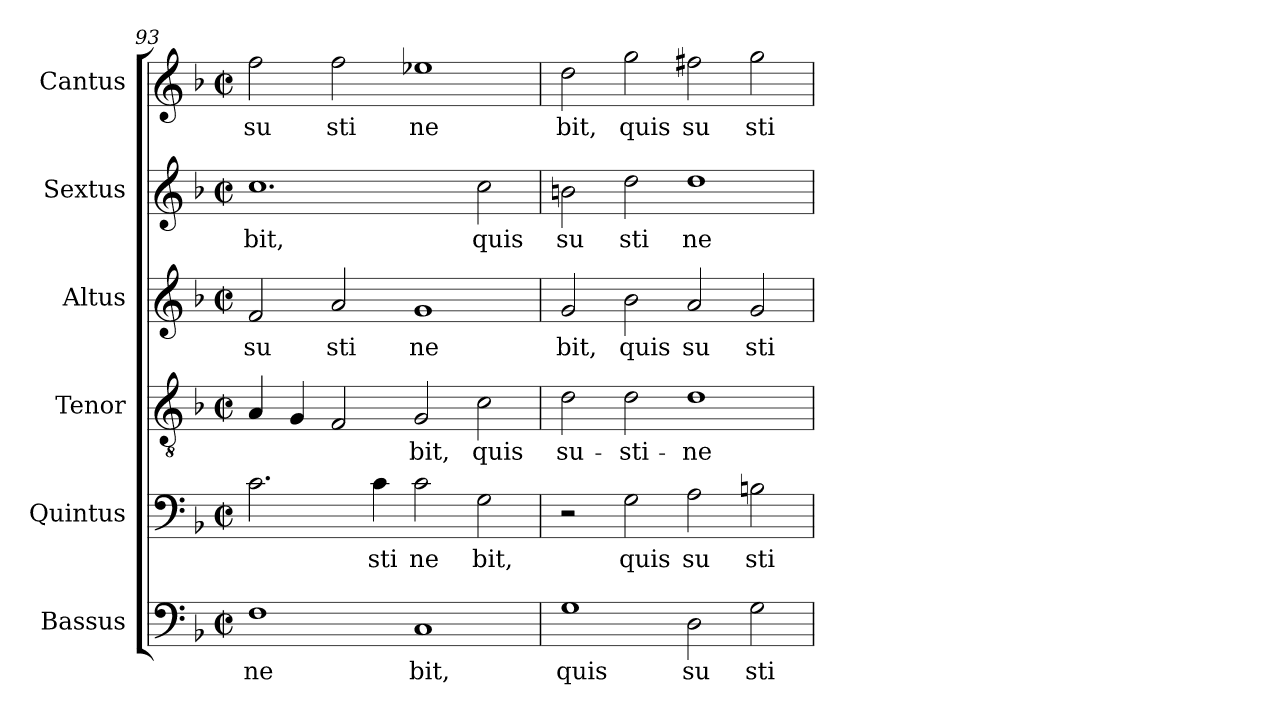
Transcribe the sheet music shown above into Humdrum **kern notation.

**kern	**text	**kern	**text	**kern	**text	**kern	**text	**kern	**text	**kern	**text
*part6	*part6	*part5	*part5	*part4	*part4	*part3	*part3	*part2	*part2	*part1	*part1
*staff6	*staff6	*staff5	*staff5	*staff4	*staff4	*staff3	*staff3	*staff2	*staff2	*staff1	*staff1
*I"Bassus	*	*I"Quintus	*	*I"Tenor	*	*I"Altus	*	*I"Sextus	*	*I"Cantus	*
*I'Bassus	*	*I'Quintus	*	*I'Tenor	*	*I'Altus	*	*I'Sextus	*	*I'Cantus	*
*clefF4	*	*clefF4	*	*clefGv2	*	*clefG2	*	*clefG2	*	*clefG2	*
*k[b-]	*	*k[b-]	*	*k[b-]	*	*k[b-]	*	*k[b-]	*	*k[b-]	*
*F:	*	*F:	*	*F:	*	*F:	*	*F:	*	*F:	*
*M2/2	*	*M2/2	*	*M2/2	*	*M2/2	*	*M2/2	*	*M2/2	*
*met(c|)	*	*met(c|)	*	*met(c|)	*	*met(c|)	*	*met(c|)	*	*met(c|)	*
=93	=93	=93	=93	=93	=93	=93	=93	=93	=93	=93	=93
!	!LO:LY:b:cj	!	!	!	!	!	!LO:LY:b:cj	!	!LO:LY:b:cj	!	!LO:LY:b:cj
1F	ne	2.c\	.	4A/	.	2f/	su	1.cc	bit,	2ff\	su
.	.	.	.	4G/	.	.	.	.	.	.	.
!	!	!	!	!	!	!	!LO:LY:b:cj	!	!	!	!LO:LY:b:cj
.	.	.	.	2F/	.	2a/	sti	.	.	2ff\	sti
!	!	!	!LO:LY:b:cj	!	!	!	!	!	!	!	!
.	.	4c\	sti	.	.	.	.	.	.	.	.
!	!LO:LY:b:cj	!	!LO:LY:b:cj	!	!LO:LY:b:cj	!	!LO:LY:b:cj	!	!	!	!LO:LY:b:cj
1C	bit,	2c\	ne	2G/	-bit,	1g	ne	.	.	1ee-X	ne
!	!	!	!LO:LY:b:cj	!	!LO:LY:b:cj	!	!	!	!LO:LY:b:cj	!	!
.	.	2G\	bit,	2c\	quis	.	.	2cc\	quis	.	.
=94	=94	=94	=94	=94	=94	=94	=94	=94	=94	=94	=94
!	!LO:LY:b:cj	!	!	!	!LO:LY:b:cj	!	!LO:LY:b:cj	!	!LO:LY:b:cj	!	!LO:LY:b:cj
1G	quis	2r	.	2d\	su-	2g/	bit,	2bn\	su	2dd\	bit,
!	!	!	!LO:LY:b:cj	!	!LO:LY:b:cj	!	!LO:LY:b:cj	!	!LO:LY:b:cj	!	!LO:LY:b:cj
.	.	2G\	quis	2d\	-sti-	2b-\	quis	2dd\	sti	2gg\	quis
!	!LO:LY:b:cj	!	!LO:LY:b:cj	!	!LO:LY:b:cj	!	!LO:LY:b:cj	!	!LO:LY:b:cj	!	!LO:LY:b:cj
2D\	su	2A\	su	1d	-ne-	2a/	su	1dd	ne	2ff#X\	su
!	!LO:LY:b:cj	!	!LO:LY:b:cj	!	!	!	!LO:LY:b:cj	!	!	!	!LO:LY:b:cj
2G\	sti	2Bn\	sti	.	.	2g/	sti	.	.	2gg\	sti
=	=	=	=	=	=	=	=	=	=	=	=
*-	*-	*-	*-	*-	*-	*-	*-	*-	*-	*-	*-
